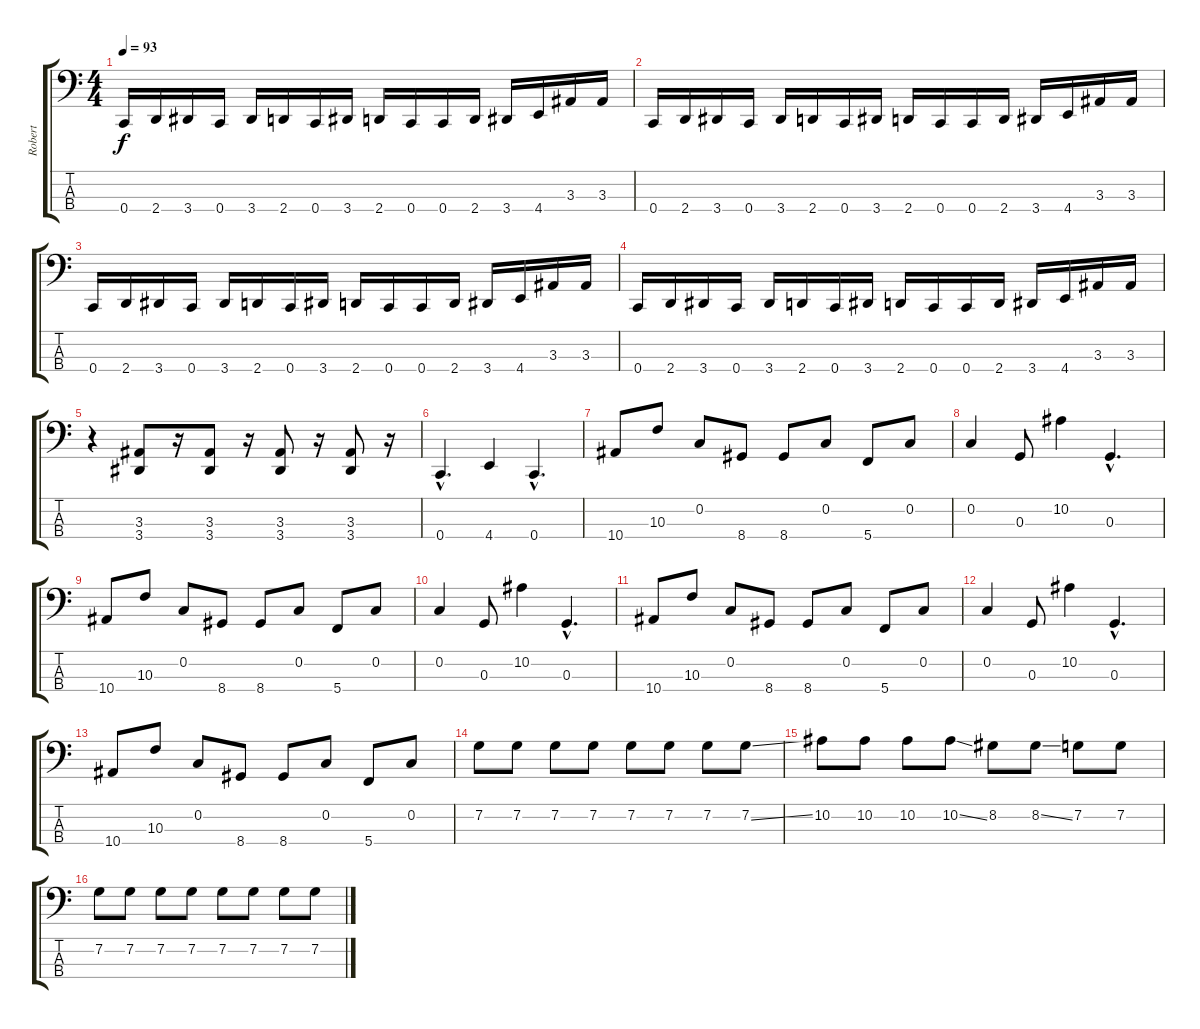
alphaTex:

\track ("Robert" "Robert") {instrument electricbassfinger}
\staff {score tabs}
\tuning (F2 C2 G1 C1) {hide}
\ts (4 4)
\tempo 93
\clef f4
\ks c
0.4.16{dy f} 2.4.16 3.4.16 0.4.16 3.4.16 2.4.16 0.4.16 3.4.16 2.4.16 0.4.16 0.4.16 2.4.16 3.4.16 4.4.16 3.3.16 3.3.16 |
0.4.16 2.4.16 3.4.16 0.4.16 3.4.16 2.4.16 0.4.16 3.4.16 2.4.16 0.4.16 0.4.16 2.4.16 3.4.16 4.4.16 3.3.16 3.3.16 |
0.4.16 2.4.16 3.4.16 0.4.16 3.4.16 2.4.16 0.4.16 3.4.16 2.4.16 0.4.16 0.4.16 2.4.16 3.4.16 4.4.16 3.3.16 3.3.16 |
0.4.16 2.4.16 3.4.16 0.4.16 3.4.16 2.4.16 0.4.16 3.4.16 2.4.16 0.4.16 0.4.16 2.4.16 3.4.16 4.4.16 3.3.16 3.3.16 |
r.4 (3.3 3.4).8 r.16 (3.3 3.4).8 r.16 (3.3 3.4).8 r.16 (3.3 3.4).8 r.16 |
0.4{hac}.4{d} 4.4.4 0.4{hac}.4{d} |
10.4.8 10.3.8 0.2.8 8.4.8 8.4.8 0.2.8 5.4.8 0.2.8 |
0.2.4 0.3.8 10.2.4 0.3{hac}.4{d} |
10.4.8 10.3.8 0.2.8 8.4.8 8.4.8 0.2.8 5.4.8 0.2.8 |
0.2.4 0.3.8 10.2.4 0.3{hac}.4{d} |
10.4.8 10.3.8 0.2.8 8.4.8 8.4.8 0.2.8 5.4.8 0.2.8 |
0.2.4 0.3.8 10.2.4 0.3{hac}.4{d} |
10.4.8 10.3.8 0.2.8 8.4.8 8.4.8 0.2.8 5.4.8 0.2.8 |
7.2.8 7.2.8 7.2.8 7.2.8 7.2.8 7.2.8 7.2.8 7.2{ss}.8 |
10.2.8 10.2.8 10.2.8 10.2{ss}.8 8.2.8 8.2{ss}.8 7.2.8 7.2.8 |
7.2.8 7.2.8 7.2.8 7.2.8 7.2.8 7.2.8 7.2.8 7.2{ss}.8
